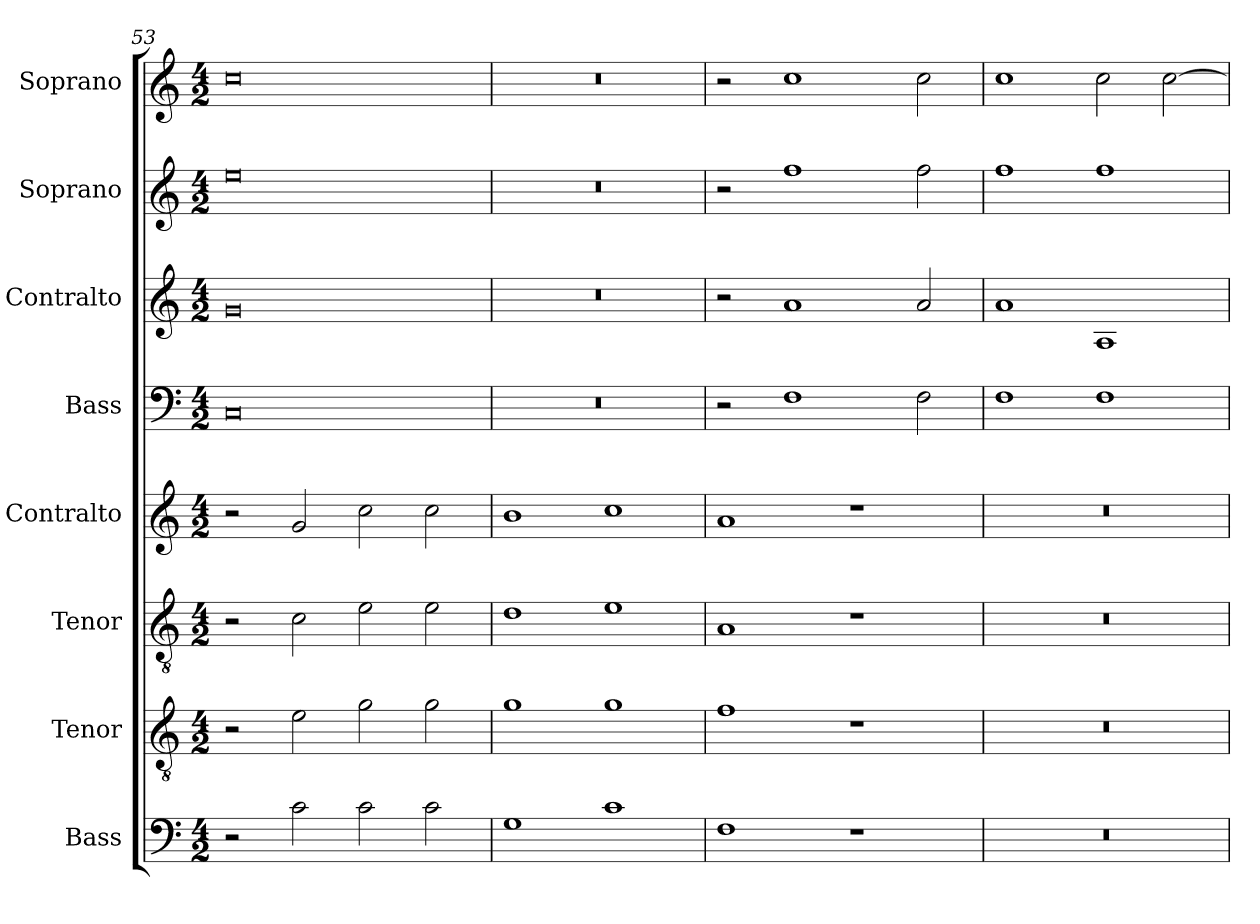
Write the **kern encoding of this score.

**kern	**kern	**kern	**kern	**kern	**kern	**kern	**kern
*part8	*part7	*part6	*part5	*part4	*part3	*part2	*part1
*staff8	*staff7	*staff6	*staff5	*staff4	*staff3	*staff2	*staff1
*I"Bass	*I"Tenor	*I"Tenor	*I"Contralto	*I"Bass	*I"Contralto	*I"Soprano	*I"Soprano
*I'B	*I'T	*I'T	*I'A	*I'B	*I'A	*I'S	*I'S
*clefF4	*clefGv2	*clefGv2	*clefG2	*clefF4	*clefG2	*clefG2	*clefG2
*k[]	*k[]	*k[]	*k[]	*k[]	*k[]	*k[]	*k[]
*G:mix	*G:mix	*G:mix	*G:mix	*G:mix	*G:mix	*G:mix	*G:mix
*M4/2	*M4/2	*M4/2	*M4/2	*M4/2	*M4/2	*M4/2	*M4/2
=53	=53	=53	=53	=53	=53	=53	=53
2r	2r	2r	2r	0C	0g	0ee	0cc
2c	2e	2c	2g	.	.	.	.
2c	2g	2e	2cc	.	.	.	.
2c	2g	2e	2cc	.	.	.	.
=54	=54	=54	=54	=54	=54	=54	=54
1G	1g	1d	1b	0r	0r	0r	0r
1c	1g	1e	1cc	.	.	.	.
=55	=55	=55	=55	=55	=55	=55	=55
1F	1f	1A	1a	2r	2r	2r	2r
.	.	.	.	1F	1a	1ff	1cc
1r	1r	1r	1r	.	.	.	.
.	.	.	.	2F	2a	2ff	2cc
=56	=56	=56	=56	=56	=56	=56	=56
0r	0r	0r	0r	1F	1a	1ff	1cc
.	.	.	.	1F	1A	1ff	2cc
.	.	.	.	.	.	.	[2cc
=	=	=	=	=	=	=	=
*-	*-	*-	*-	*-	*-	*-	*-
